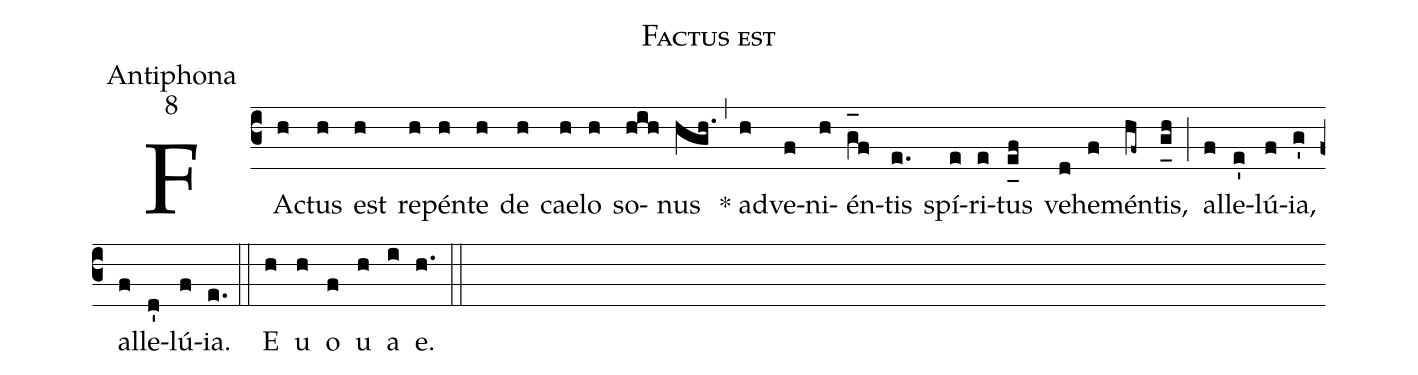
name:Factus est;
office-part:Antiphona;
mode:8;
%%
(c3) FA(h)ctus(h) est(h) re(h)pén(h)te(h) de(h) cae(h)lo(h) so(hih)nus(hgh.) (,) * ad(h)ve(f)ni(h)én(g_[oh:h]f)tis(e.) spí(e)ri(e)tus(e_[uh:l]f) ve(d)he(f)mén(hf~)tis,(g_[uh:l]h) (;) al(f)le(e')lú(f){ia},(g') al(f)le(d')lú(f){ia}.(e.) (::) <eu>E(h) u(h) o(f) u(h) a(i) e.</eu>(h.) (::)
